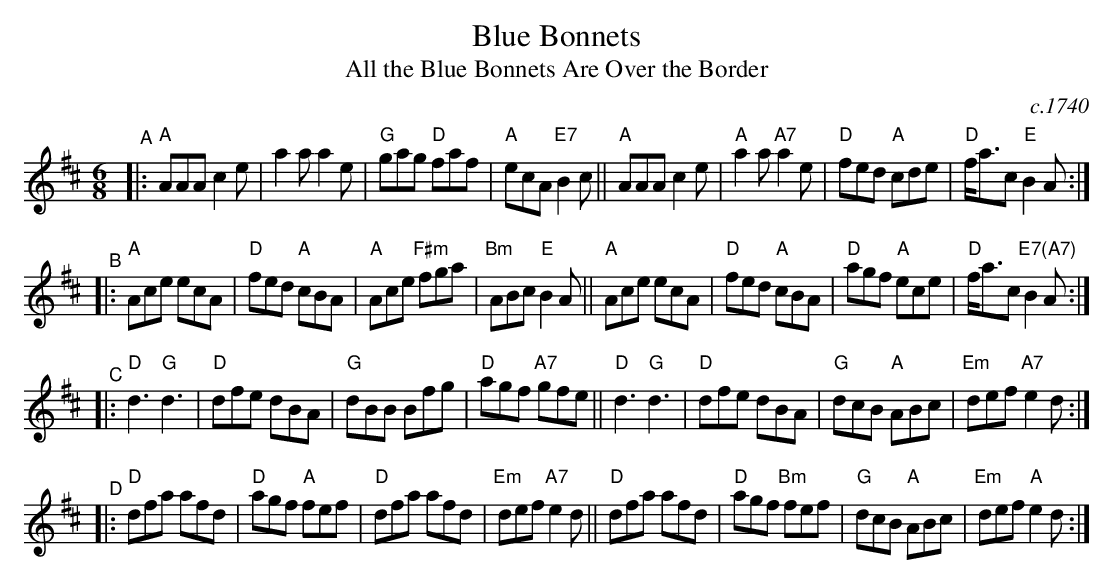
X:1
T: Blue Bonnets
T: All the Blue Bonnets Are Over the Border
O: c.1740
M: 6/8
L: 1/8
K: Amix
"^A"|:\
"A"AAA c2e | a2a a2e | "G"gag "D"faf | "A"ecA "E7"B2c ||\
"A"AAA c2e | "A"a2a "A7"a2e | "D"fed "A"cde | "D"f<ac "E"B2A :|
"^B"|:\
"A"Ace ecA | "D"fed "A"cBA | "A"Ace "F#m"fga | "Bm"ABc "E"B2A ||\
"A"Ace ecA | "D"fed "A"cBA | "D"agf "A"ece | "D"f<ac "E7(A7)"B2A :| %[K:=g] not really needed.
K: D
"^C"|:\
"D"d3 "G"d3 | "D"dfe dBA | "G"dBB Bfg | "D"agf "A7"gfe ||\
"D"d3 "G"d3 | "D"dfe dBA | "G"dcB "A"ABc | "Em"def "A7"e2 d :|
"^D"|:\
"D"dfa afd | "D"agf "A"fef | "D"dfa afd | "Em"def "A7"e2d ||\
"D"dfa afd | "D"agf "Bm"fef | "G"dcB "A"ABc | "Em"def "A"e2d :|
